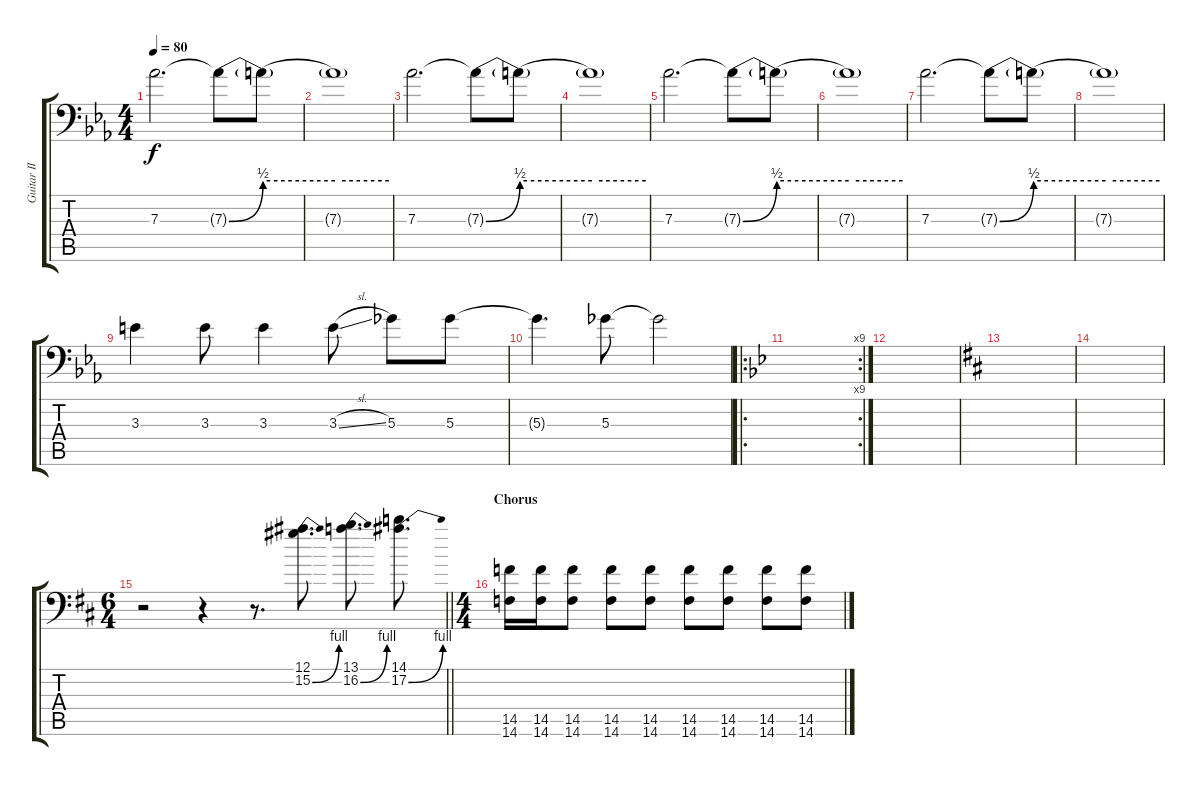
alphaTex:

\track ("Guitar II" "Guitar II") {instrument distortionguitar}
\staff {score tabs}
\tuning (Bb3 F3 Db3 Ab2 Eb2 Eb1) {hide}
\ts (4 4)
\tempo 80
\clef f4
\ks eb
7.3.2{d dy f} 7.3{be (bend 0 0 60 2) t}.8 7.3{be (hold 0 2 60 2) t}.8 |
7.3{be (hold 0 2 60 2) t}.1 |
7.3.2{d} 7.3{be (bend 0 0 60 2) t}.8 7.3{be (hold 0 2 60 2) t}.8 |
7.3{be (hold 0 2 60 2) t}.1 |
7.3.2{d} 7.3{be (bend 0 0 60 2) t}.8 7.3{be (hold 0 2 60 2) t}.8 |
7.3{be (hold 0 2 60 2) t}.1 |
7.3.2{d} 7.3{be (bend 0 0 60 2) t}.8 7.3{be (hold 0 2 60 2) t}.8 |
7.3{be (hold 0 2 60 2) t}.1 |
3.3.4 3.3.8 3.3.4 3.3{sl}.8 5.3.8 5.3.8 |
5.3{t}.4{d} 5.3.8 5.3{t}.2 |
\ro
\rc 9
\ks bb
|
|
\ks d
|
|
\ts (6 4)
\barLineRight lightlight
r.2 r.4 r.8{d} (12.1 15.2{be (bend 0 0 60 4)}).8{d} (13.1 16.2{be (bend 0 0 60 4)}).8{d} (14.1 17.2{be (bend 0 0 60 4)}).8{d} |
\ts (4 4)
\section ("" "Chorus")
(14.5 14.6).16 (14.5 14.6).16 (14.5 14.6).8 (14.5 14.6).8 (14.5 14.6).8 (14.5 14.6).8 (14.5 14.6).8 (14.5 14.6).8 (14.5 14.6).8
